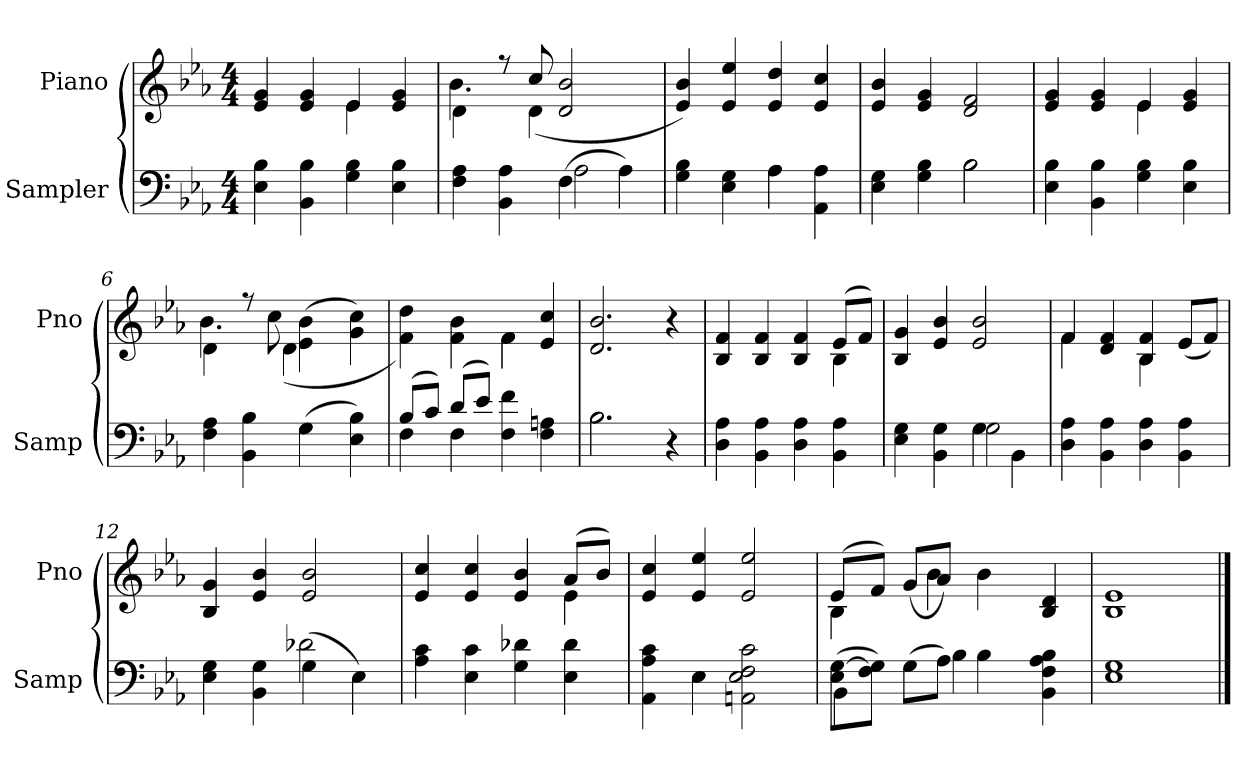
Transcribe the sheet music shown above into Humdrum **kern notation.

**kern	**kern
*part2	*part1
*staff2	*staff1
*I"Sampler	*I"Piano
*I'Samp	*I'Pno
*clefF4	*clefG2
*k[b-e-a-]	*k[b-e-a-]
*E-:	*E-:
*M4/4	*M4/4
=1	=1
*	*^
4E- 4B-	4e- 4g	2ryy
4BB- 4B-	4e- 4g	.
4G 4B-	4e-/	4e-
4E- 4B-	4e- 4g	4ryy
=2	=2	=2
*^	*	*
4F 4A-	2ryy	4d\	4.b-
4BB- 4A-	.	8r	.
.	.	8cc/	(4d
(4F\	2A-	2d 2b-	.
.	.	.	4.ryy
4A-\)	.	.	.
*	*	*v	*v
=3	=3	=3
4G 4B-	2ryy	4e- 4b-)
4E- 4G	.	4e- 4ee-
4A-\	4A-	4e- 4dd
4AA- 4A-	4ryy	4e- 4cc
=4	=4	=4
4E- 4G	2ryy	4e- 4b-
4G 4B-	.	4e- 4g
2B-\	2B-	2d 2f
*v	*v	*
=5	=5
*	*^
4E- 4B-	4e- 4g	2ryy
4BB- 4B-	4e- 4g	.
4G 4B-	4e-/	4e-
4E- 4B-	4e- 4g	4ryy
=6	=6	=6
*^	*	*
4F 4A-	2ryy	4d\	4.b-
4BB- 4B-	.	8r	.
.	.	8cc\	(4d
(4G\	4G	(4e-\ 4b-\	.
.	.	.	4.ryy
4E- 4B-)	4ryy	4g\ 4cc\)	.
=7	=7	=7	=7
(8B-/L	4F	4f\ 4dd\)	2ryy
8c/J)	.	.	.
(8d/L	4F	4f\ 4b-\	.
8e-/J)	.	.	.
4F 4f	2ryy	4f\	4f
4F 4An	.	4e- 4cc	4ryy
*	*	*v	*v
=8	=8	=8
2.B-\	2.B-	2.d 2.b-
4r	4ryy	4r
*v	*v	*
=9	=9
*	*^
4D 4A-	4B- 4f	2.ryy
4BB- 4A-	4B- 4f	.
4D 4A-	4B- 4f	.
4BB- 4A-	(8e-/L	4B-
.	8f/J)	.
*	*v	*v
=10	=10
*^	*
4E- 4G	2ryy	4B- 4g
4BB- 4G	.	4e- 4b-
4G\	2G	2e- 2b-
4BB-\	.	.
*v	*v	*
=11	=11
*	*^
4D 4A-	4f/	4f
4BB- 4A-	4d 4f	4ryy
4D 4A-	4B- 4f	4B-
4BB- 4A-	(8e-/L	4ryy
.	8f/J)	.
*	*v	*v
=12	=12
*^	*
4E- 4G	2ryy	4B- 4g
4BB- 4G	.	4e- 4b-
(4G\	2d-X	2e- 2b-
4E-\)	.	.
*v	*v	*
=13	=13
*	*^
4A- 4c	4e- 4cc	2.ryy
4E- 4c	4e- 4cc	.
4G 4d-X	4e- 4b-	.
4E- 4d-	(8a-/L	4e-
.	8b-/J)	.
*	*v	*v
=14	=14
*^	*
4AA- 4A- 4c	4ryy	4e- 4cc
4E-\	4E-	4e- 4ee-
2AAn 2E- 2F 2c	2ryy	2e- 2ee-
=15	=15	=15
*	*	*^
(8E-\ [8G\L	4BB-	(8e-/L	4B-
8F\ 8G]\J)	.	8f/J)	.
(8G\L	8ryy	(8g/L	8ryy
8A-\J)	4B-	8a-/J)	4b-
4B-\	.	4b-\	.
.	4.ryy	.	4.ryy
4BB- 4F 4A- 4B-	.	4B- 4d	.
*v	*v	*	*
*	*v	*v
=16	=16
1E- 1G	1B- 1e-
==	==
*-	*-
